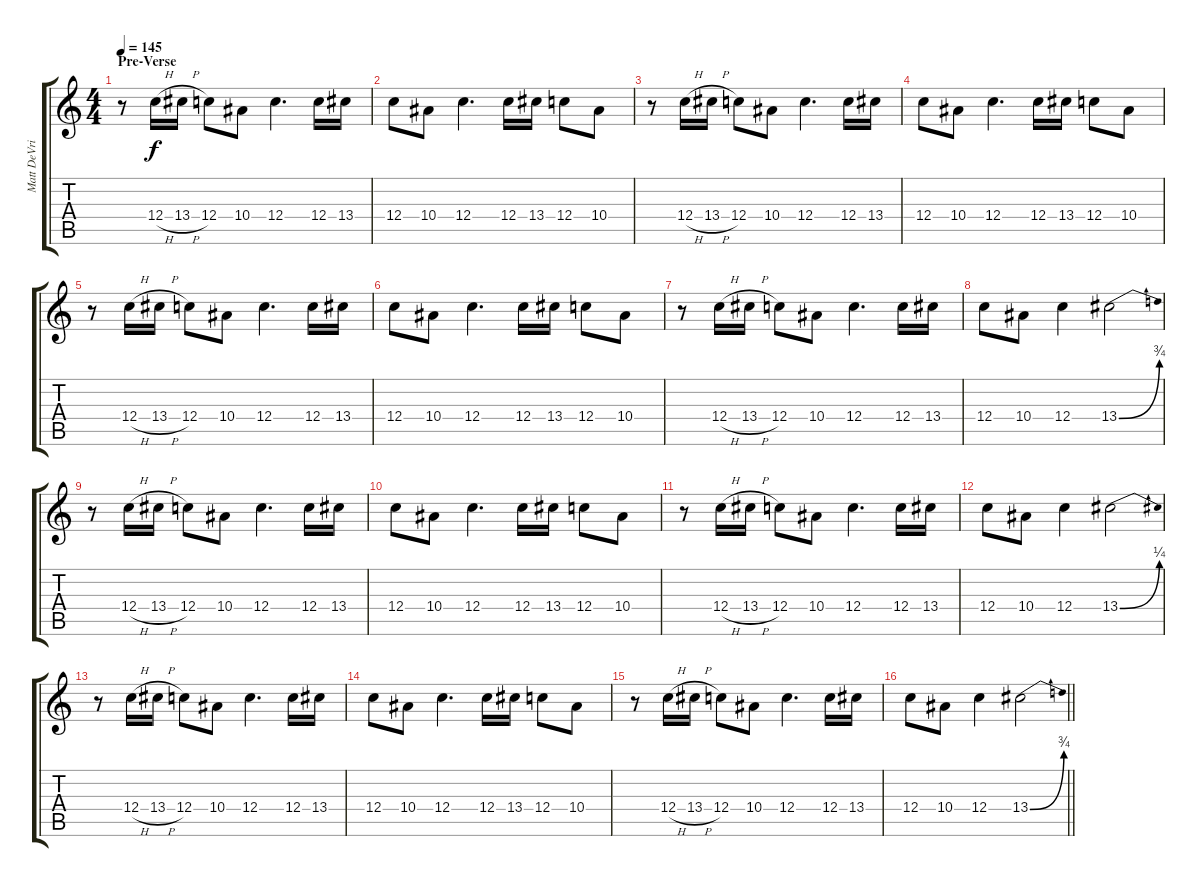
\track ("Matt DeVries" "Matt DeVri") {instrument distortionguitar}
\staff {score tabs}
\tuning (D4 A3 F3 C3 G2 C2) {hide}
\ts (4 4)
\section ("" "Pre-Verse")
\tempo 145
\clef g2
\ks c
r.8{dy f volume 8 instrument distortionguitar} 12.4{h}.16 13.4{h}.16 12.4.8 10.4.8 12.4.4{d} 12.4.16 13.4.16 |
12.4.8 10.4.8 12.4.4{d} 12.4.16 13.4.16 12.4.8 10.4.8 |
r.8 12.4{h}.16 13.4{h}.16 12.4.8 10.4.8 12.4.4{d} 12.4.16 13.4.16 |
12.4.8 10.4.8 12.4.4{d} 12.4.16 13.4.16 12.4.8 10.4.8 |
r.8 12.4{h}.16 13.4{h}.16 12.4.8 10.4.8 12.4.4{d} 12.4.16 13.4.16 |
12.4.8 10.4.8 12.4.4{d} 12.4.16 13.4.16 12.4.8 10.4.8 |
r.8 12.4{h}.16 13.4{h}.16 12.4.8 10.4.8 12.4.4{d} 12.4.16 13.4.16 |
12.4.8 10.4.8 12.4.4 13.4{be (bend 0 0 60 3)}.2 |
r.8 12.4{h}.16 13.4{h}.16 12.4.8 10.4.8 12.4.4{d} 12.4.16 13.4.16 |
12.4.8 10.4.8 12.4.4{d} 12.4.16 13.4.16 12.4.8 10.4.8 |
r.8 12.4{h}.16 13.4{h}.16 12.4.8 10.4.8 12.4.4{d} 12.4.16 13.4.16 |
12.4.8 10.4.8 12.4.4 13.4{be (bend 0 0 60 1)}.2 |
r.8 12.4{h}.16 13.4{h}.16 12.4.8 10.4.8 12.4.4{d} 12.4.16 13.4.16 |
12.4.8 10.4.8 12.4.4{d} 12.4.16 13.4.16 12.4.8 10.4.8 |
r.8 12.4{h}.16 13.4{h}.16 12.4.8 10.4.8 12.4.4{d} 12.4.16 13.4.16 |
\barLineRight lightlight
12.4.8 10.4.8 12.4.4 13.4{be (bend 0 0 60 3)}.2
